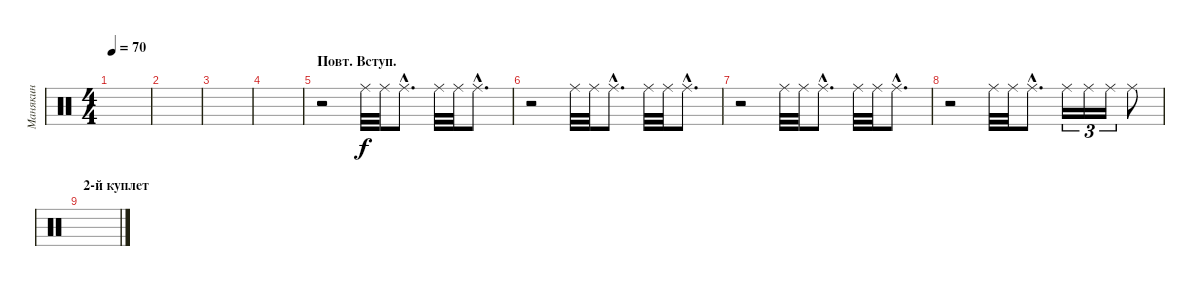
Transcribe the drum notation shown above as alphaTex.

\track ("Манякин" "Манякин") {instrument percussion}
\staff {score}
\articulation defaults
\ts (4 4)
\tempo 70
\clef neutral
\ks c
|
|
|
|
\section ("" "Повт. Вступ.")
r.2 "Ride (middle)".32 "Ride (middle)".32 "Ride (middle)"{hac}.8{d} "Ride (middle)".32 "Ride (middle)".32 "Ride (middle)"{hac}.8{d} |
r.2 "Ride (middle)".32 "Ride (middle)".32 "Ride (middle)"{hac}.8{d} "Ride (middle)".32 "Ride (middle)".32 "Ride (middle)"{hac}.8{d} |
r.2 "Ride (middle)".32 "Ride (middle)".32 "Ride (middle)"{hac}.8{d} "Ride (middle)".32 "Ride (middle)".32 "Ride (middle)"{hac}.8{d} |
r.2 "Ride (middle)".32 "Ride (middle)".32 "Ride (middle)"{hac}.8{d} "Ride (middle)".16{tu (3 2)} "Ride (middle)".16{tu (3 2)} "Ride (middle)".16{tu (3 2)} "Ride (middle)".8 |
\section ("" "2-й куплет")
